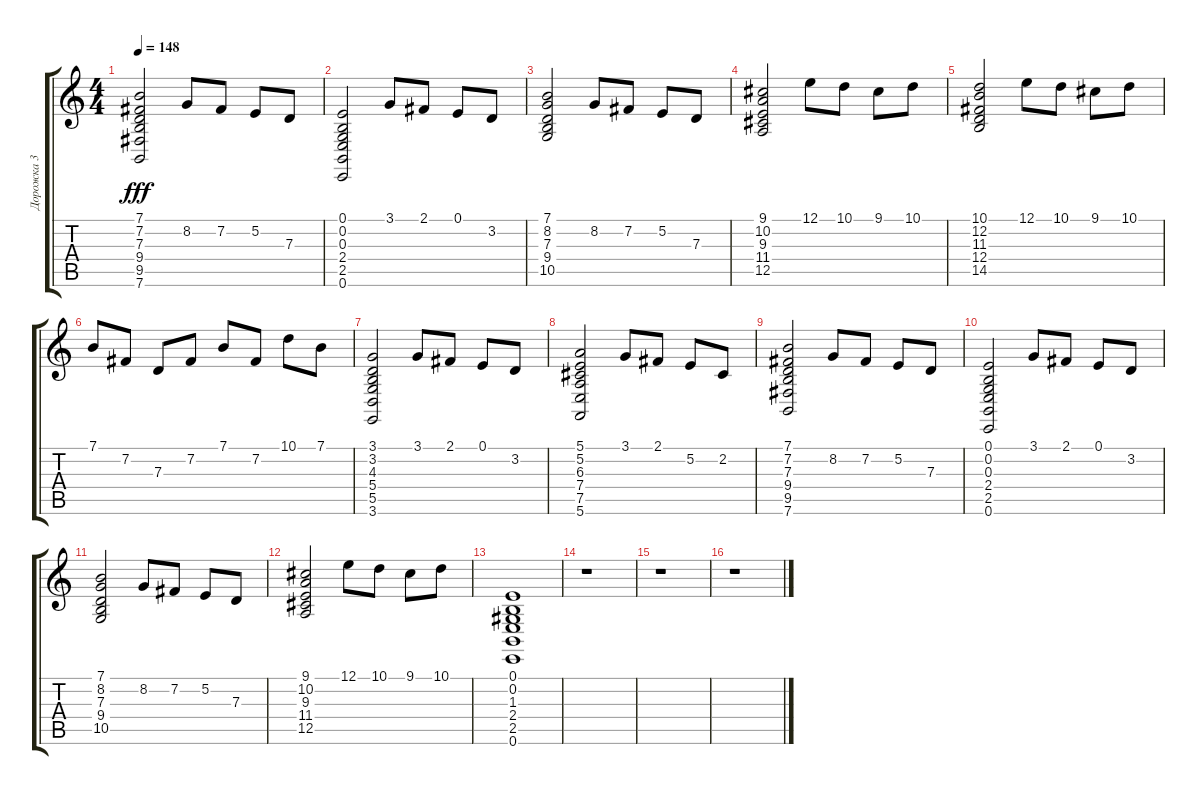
\track ("Дорожка 3" "Дорожка 3") {instrument brightacousticpiano}
\staff {score tabs}
\tuning (E4 B3 G3 D3 A2 E2) {hide}
\ts (4 4)
\tempo 148
\clef g2
\ks c
(7.1 7.2 7.3 9.4 9.5 7.6).2{dy fff} 8.2.8 7.2.8 5.2.8 7.3.8 |
(0.1 0.2 0.3 2.4 2.5 0.6).2 3.1.8 2.1.8 0.1.8 3.2.8 |
(7.1 8.2 7.3 9.4 10.5).2 8.2.8 7.2.8 5.2.8 7.3.8 |
(9.1 10.2 9.3 11.4 12.5).2 12.1.8 10.1.8 9.1.8 10.1.8 |
(10.1 12.2 11.3 12.4 14.5).2 12.1.8 10.1.8 9.1.8 10.1.8 |
7.1.8 7.2.8 7.3.8 7.2.8 7.1.8 7.2.8 10.1.8 7.1.8 |
(3.1 3.2 4.3 5.4 5.5 3.6).2 3.1.8 2.1.8 0.1.8 3.2.8 |
(5.1 5.2 6.3 7.4 7.5 5.6).2 3.1.8 2.1.8 5.2.8 2.2.8 |
(7.1 7.2 7.3 9.4 9.5 7.6).2 8.2.8 7.2.8 5.2.8 7.3.8 |
(0.1 0.2 0.3 2.4 2.5 0.6).2 3.1.8 2.1.8 0.1.8 3.2.8 |
(7.1 8.2 7.3 9.4 10.5).2 8.2.8 7.2.8 5.2.8 7.3.8 |
(9.1 10.2 9.3 11.4 12.5).2 12.1.8 10.1.8 9.1.8 10.1.8 |
(0.1 0.2 1.3 2.4 2.5 0.6).1 |
r.1 |
r.1 |
r.1
